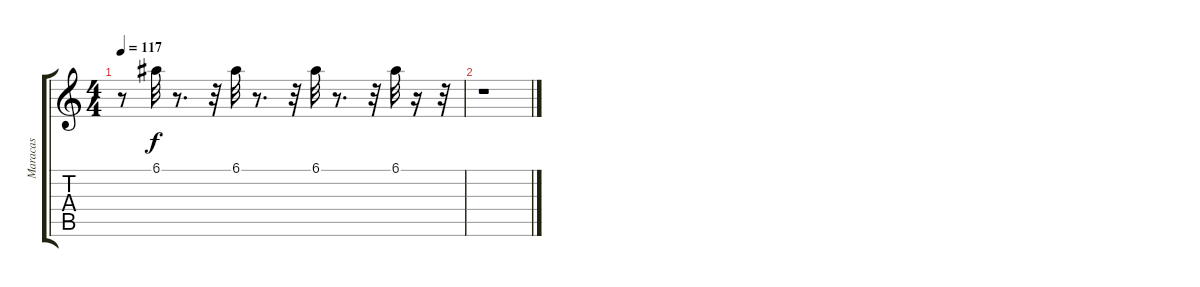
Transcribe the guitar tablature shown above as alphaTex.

\track ("Maracas" "Maracas") {instrument electricguitarmuted}
\staff {score tabs}
\tuning (E4 B3 G3 D3 A2 E2) {hide}
\ts (4 4)
\tempo 117
\clef g2
\ks c
r.8{dy f} 6.1.32 r.8{d} r.32 6.1.32 r.8{d} r.32 6.1.32 r.8{d} r.32 6.1.32 r.16 r.32 |
r.1
